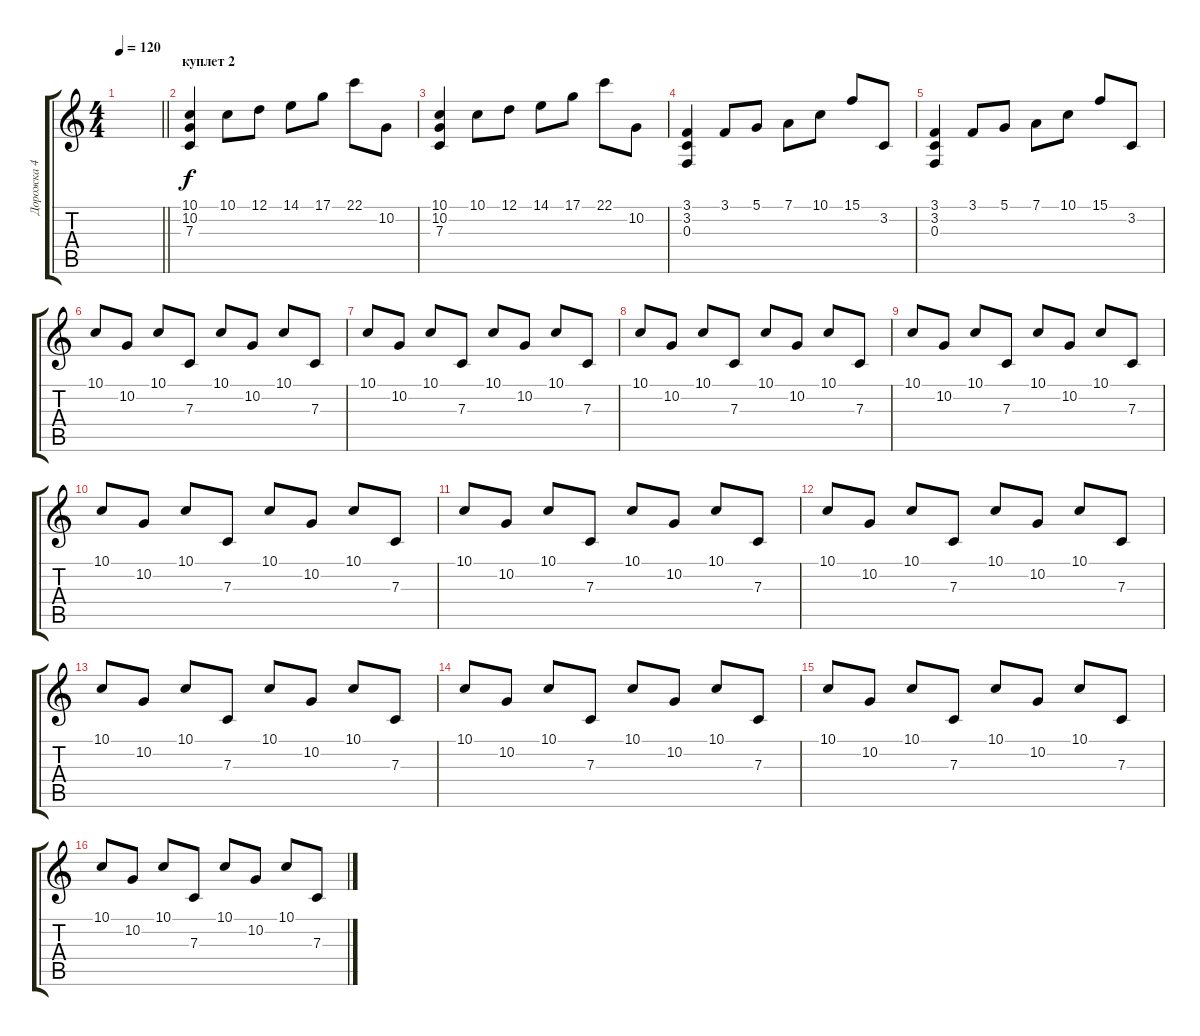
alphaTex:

\track ("Дорожка 4" "Дорожка 4") {instrument acousticgrandpiano}
\staff {score tabs}
\tuning (D4 A3 F3 C3 G2 C2) {hide}
\ts (4 4)
\tempo 120
\clef g2
\barLineRight lightlight
\ks c
|
\section ("" "куплет 2")
(10.1 10.2 7.3).4 10.1.8 12.1.8 14.1.8 17.1.8 22.1.8 10.2.8 |
(10.1 10.2 7.3).4 10.1.8 12.1.8 14.1.8 17.1.8 22.1.8 10.2.8 |
(3.1 3.2 0.3).4 3.1.8 5.1.8 7.1.8 10.1.8 15.1.8 3.2.8 |
(3.1 3.2 0.3).4 3.1.8 5.1.8 7.1.8 10.1.8 15.1.8 3.2.8 |
10.1.8 10.2.8 10.1.8 7.3.8 10.1.8 10.2.8 10.1.8 7.3.8 |
10.1.8 10.2.8 10.1.8 7.3.8 10.1.8 10.2.8 10.1.8 7.3.8 |
10.1.8 10.2.8 10.1.8 7.3.8 10.1.8 10.2.8 10.1.8 7.3.8 |
10.1.8 10.2.8 10.1.8 7.3.8 10.1.8 10.2.8 10.1.8 7.3.8 |
10.1.8 10.2.8 10.1.8 7.3.8 10.1.8 10.2.8 10.1.8 7.3.8 |
10.1.8 10.2.8 10.1.8 7.3.8 10.1.8 10.2.8 10.1.8 7.3.8 |
10.1.8 10.2.8 10.1.8 7.3.8 10.1.8 10.2.8 10.1.8 7.3.8 |
10.1.8 10.2.8 10.1.8 7.3.8 10.1.8 10.2.8 10.1.8 7.3.8 |
10.1.8 10.2.8 10.1.8 7.3.8 10.1.8 10.2.8 10.1.8 7.3.8 |
10.1.8 10.2.8 10.1.8 7.3.8 10.1.8 10.2.8 10.1.8 7.3.8 |
10.1.8 10.2.8 10.1.8 7.3.8 10.1.8 10.2.8 10.1.8 7.3.8
